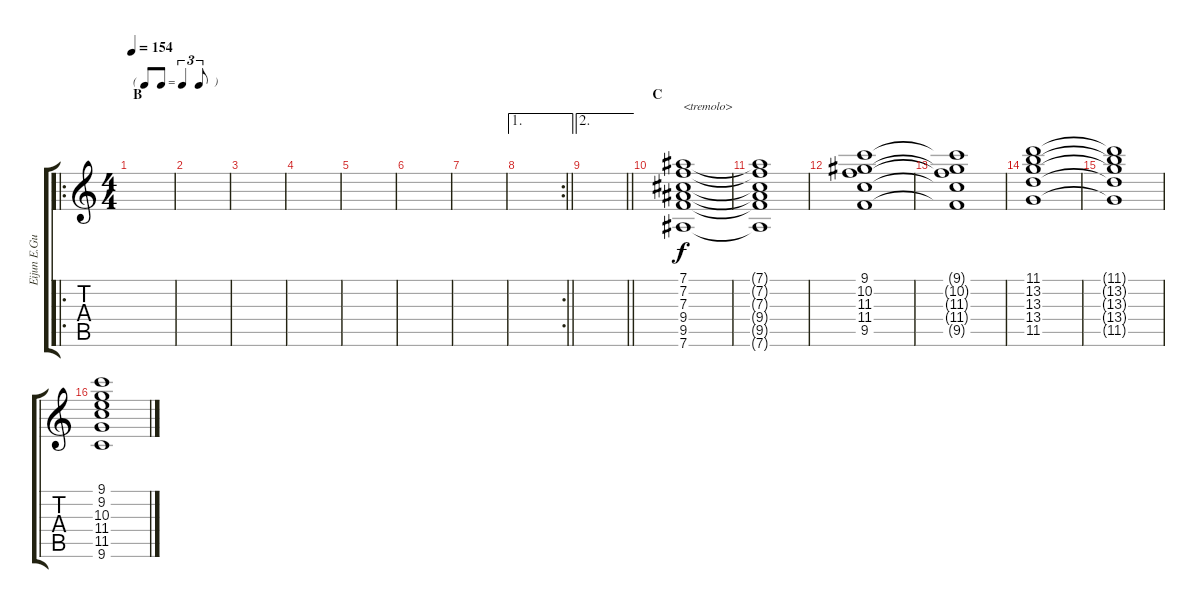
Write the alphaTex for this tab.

\track ("Eijun E.Guitar II" "Eijun E.Gu") {instrument distortionguitar}
\staff {score tabs}
\tuning (Eb4 Bb3 Gb3 Db3 Ab2 Eb2) {hide}
\ro
\ts (4 4)
\tf triplet8th
\section ("" "B")
\tempo 154
\clef g2
\ks c
|
|
|
|
|
|
|
\ae 1
\rc 2
\barLineRight lightlight
|
\ae 2
\barLineRight lightlight
|
\section ("" "C")
(7.1 7.2 7.3 9.4 9.5 7.6).1{txt "<tremolo>"} |
(7.1{t} 7.2{t} 7.3{t} 9.4{t} 9.5{t} 7.6{t}).1 |
(9.1 10.2 11.3 11.4 9.5).1 |
(9.1{t} 10.2{t} 11.3{t} 11.4{t} 9.5{t}).1 |
(11.1 13.2 13.3 13.4 11.5).1 |
(11.1{t} 13.2{t} 13.3{t} 13.4{t} 11.5{t}).1 |
(9.1 9.2 10.3 11.4 11.5 9.6).1
